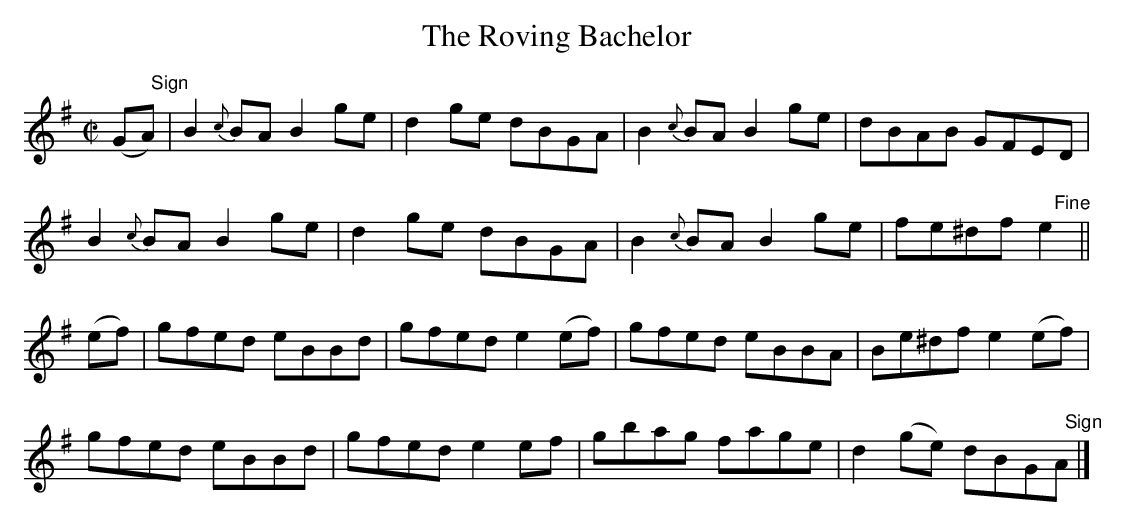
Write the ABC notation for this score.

X:1
T: The Roving Bachelor
M: C|
L: 1/8
K: G
(G"   Sign"A) | B2 {c}BA B2 ge | d2 ge dBGA    | B2 {c}BA B2 ge | dBAB  GFED  |
       B2 {c}BA B2 ge | d2 ge dBGA    | B2 {c}BA B2 ge | fe^df "    Fine"e2   ||
(ef) | gfed     eBBd  | gfed  e2 (ef) | gfed     eBBA  | Be^df e2 (ef)        |
       gfed     eBBd  | gfed  e2  ef  | gbag     fage  | d2 (ge) dBG"   Sign"A|]
